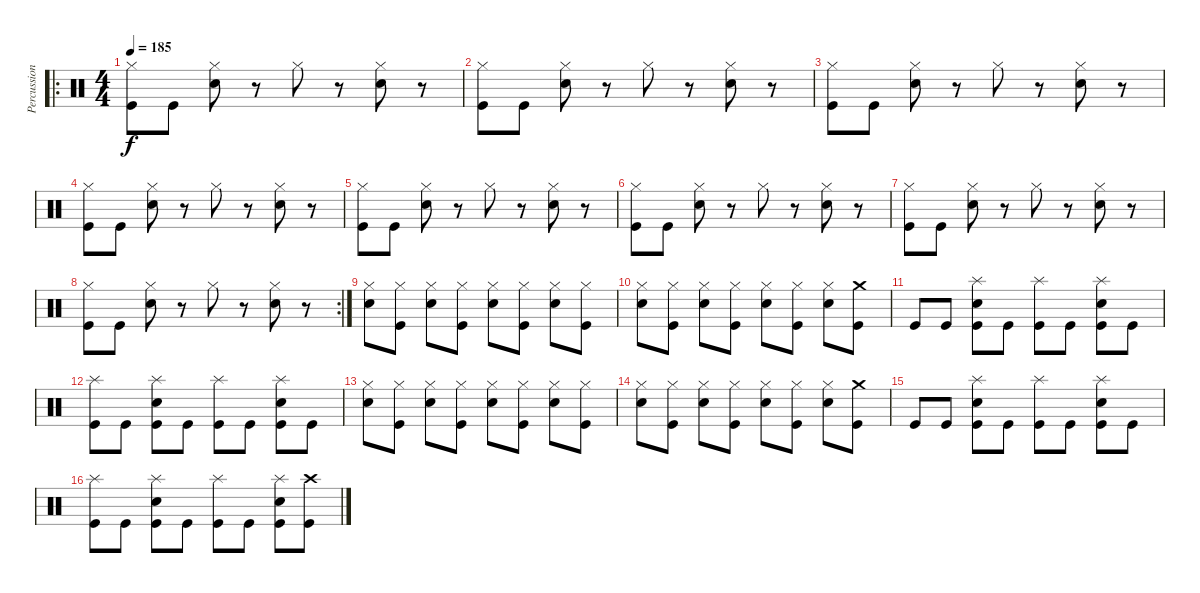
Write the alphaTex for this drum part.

\track ("Percussions" "Percussion") {instrument percussion}
\staff {score}
\articulation defaults
\ro
\ts (4 4)
\tempo 185
\clef neutral
\ks c
("Kick (hit)" "Hi-Hat (closed)").8{dy f} "Kick (hit)".8 ("Electric Snare (hit)" "Hi-Hat (closed)").8 r.8 "Hi-Hat (closed)".8 r.8 ("Electric Snare (hit)" "Hi-Hat (closed)").8 r.8 |
("Kick (hit)" "Hi-Hat (closed)").8 "Kick (hit)".8 ("Electric Snare (hit)" "Hi-Hat (closed)").8 r.8 "Hi-Hat (closed)".8 r.8 ("Electric Snare (hit)" "Hi-Hat (closed)").8 r.8 |
("Kick (hit)" "Hi-Hat (closed)").8 "Kick (hit)".8 ("Electric Snare (hit)" "Hi-Hat (closed)").8 r.8 "Hi-Hat (closed)".8 r.8 ("Electric Snare (hit)" "Hi-Hat (closed)").8 r.8 |
("Kick (hit)" "Hi-Hat (closed)").8 "Kick (hit)".8 ("Electric Snare (hit)" "Hi-Hat (closed)").8 r.8 "Hi-Hat (closed)".8 r.8 ("Electric Snare (hit)" "Hi-Hat (closed)").8 r.8 |
("Kick (hit)" "Hi-Hat (closed)").8 "Kick (hit)".8 ("Electric Snare (hit)" "Hi-Hat (closed)").8 r.8 "Hi-Hat (closed)".8 r.8 ("Electric Snare (hit)" "Hi-Hat (closed)").8 r.8 |
("Kick (hit)" "Hi-Hat (closed)").8 "Kick (hit)".8 ("Electric Snare (hit)" "Hi-Hat (closed)").8 r.8 "Hi-Hat (closed)".8 r.8 ("Electric Snare (hit)" "Hi-Hat (closed)").8 r.8 |
("Kick (hit)" "Hi-Hat (closed)").8 "Kick (hit)".8 ("Electric Snare (hit)" "Hi-Hat (closed)").8 r.8 "Hi-Hat (closed)".8 r.8 ("Electric Snare (hit)" "Hi-Hat (closed)").8 r.8 |
\rc 2
("Kick (hit)" "Hi-Hat (closed)").8 "Kick (hit)".8 ("Electric Snare (hit)" "Hi-Hat (closed)").8 r.8 "Hi-Hat (closed)".8 r.8 ("Electric Snare (hit)" "Hi-Hat (closed)").8 r.8 |
("Electric Snare (hit)" "Hi-Hat (closed)").8 ("Kick (hit)" "Hi-Hat (closed)").8 ("Electric Snare (hit)" "Hi-Hat (closed)").8 ("Kick (hit)" "Hi-Hat (closed)").8 ("Electric Snare (hit)" "Hi-Hat (closed)").8 ("Kick (hit)" "Hi-Hat (closed)").8 ("Electric Snare (hit)" "Hi-Hat (closed)").8 ("Kick (hit)" "Hi-Hat (closed)").8 |
("Electric Snare (hit)" "Hi-Hat (closed)").8 ("Kick (hit)" "Hi-Hat (closed)").8 ("Electric Snare (hit)" "Hi-Hat (closed)").8 ("Kick (hit)" "Hi-Hat (closed)").8 ("Electric Snare (hit)" "Hi-Hat (closed)").8 ("Kick (hit)" "Hi-Hat (closed)").8 ("Electric Snare (hit)" "Hi-Hat (closed)").8 ("Kick (hit)" "Crash medium (hit)").8 |
"Kick (hit)".8 "Kick (hit)".8 ("Kick (hit)" "Electric Snare (hit)" "Splash (hit)").8 "Kick (hit)".8 ("Kick (hit)" "Splash (hit)").8 "Kick (hit)".8 ("Kick (hit)" "Electric Snare (hit)" "Splash (hit)").8 "Kick (hit)".8 |
("Kick (hit)" "Splash (hit)").8 "Kick (hit)".8 ("Kick (hit)" "Electric Snare (hit)" "Splash (hit)").8 "Kick (hit)".8 ("Kick (hit)" "Splash (hit)").8 "Kick (hit)".8 ("Kick (hit)" "Electric Snare (hit)" "Splash (hit)").8 "Kick (hit)".8 |
("Electric Snare (hit)" "Hi-Hat (closed)").8 ("Kick (hit)" "Hi-Hat (closed)").8 ("Electric Snare (hit)" "Hi-Hat (closed)").8 ("Kick (hit)" "Hi-Hat (closed)").8 ("Electric Snare (hit)" "Hi-Hat (closed)").8 ("Kick (hit)" "Hi-Hat (closed)").8 ("Electric Snare (hit)" "Hi-Hat (closed)").8 ("Kick (hit)" "Hi-Hat (closed)").8 |
("Electric Snare (hit)" "Hi-Hat (closed)").8 ("Kick (hit)" "Hi-Hat (closed)").8 ("Electric Snare (hit)" "Hi-Hat (closed)").8 ("Kick (hit)" "Hi-Hat (closed)").8 ("Electric Snare (hit)" "Hi-Hat (closed)").8 ("Kick (hit)" "Hi-Hat (closed)").8 ("Electric Snare (hit)" "Hi-Hat (closed)").8 ("Kick (hit)" "Crash medium (hit)").8 |
"Kick (hit)".8 "Kick (hit)".8 ("Kick (hit)" "Electric Snare (hit)" "Splash (hit)").8 "Kick (hit)".8 ("Kick (hit)" "Splash (hit)").8 "Kick (hit)".8 ("Kick (hit)" "Electric Snare (hit)" "Splash (hit)").8 "Kick (hit)".8 |
("Kick (hit)" "Splash (hit)").8 "Kick (hit)".8 ("Kick (hit)" "Electric Snare (hit)" "Splash (hit)").8 "Kick (hit)".8 ("Kick (hit)" "Splash (hit)").8 "Kick (hit)".8 ("Kick (hit)" "Electric Snare (hit)" "Splash (hit)").8 ("Kick (hit)" "Crash high (hit)").8
